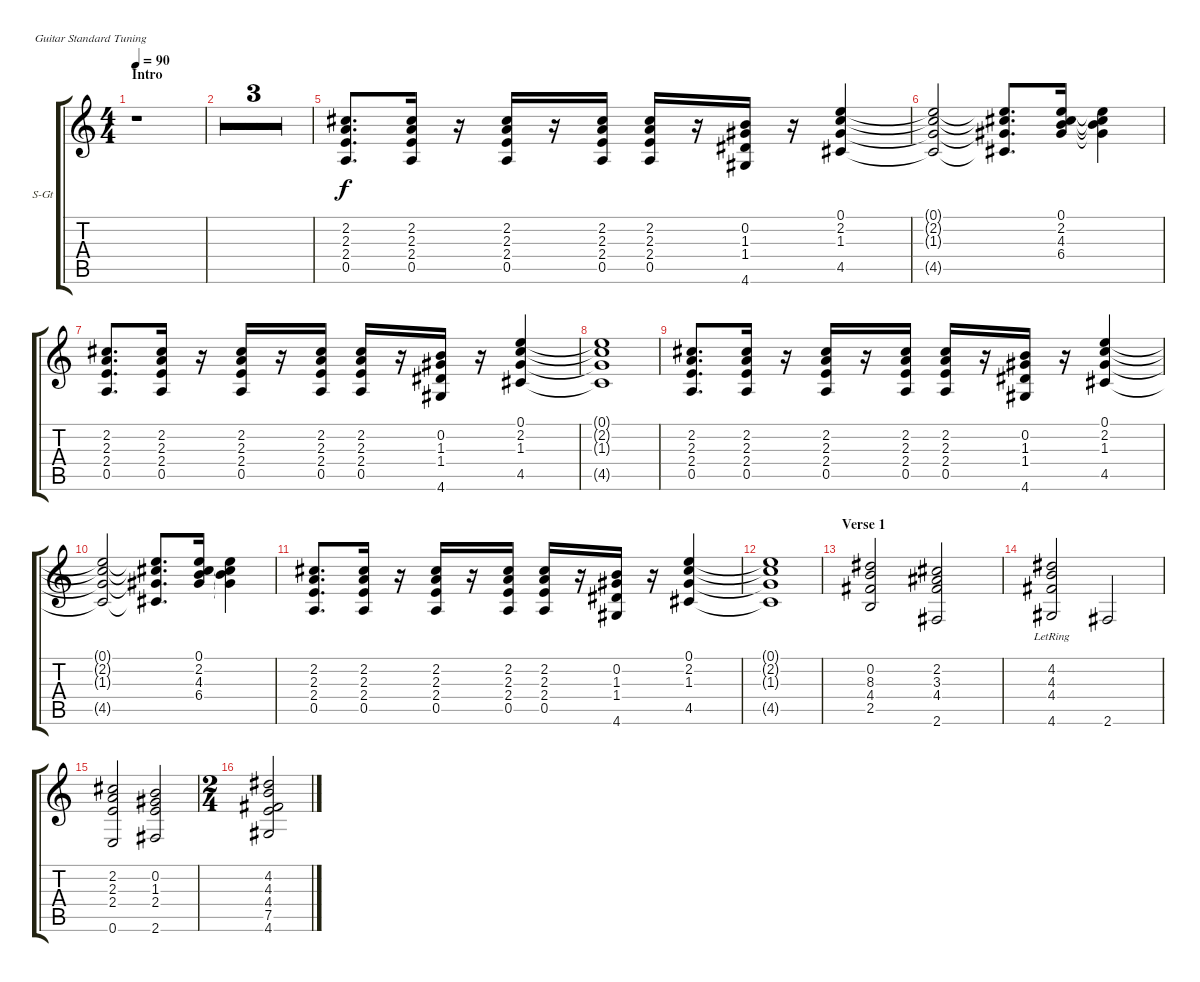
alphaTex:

\bracketExtendMode groupsimilarinstruments
\firstSystemTrackNameOrientation horizontal
\otherSystemsTrackNameOrientation horizontal
\track ("Synth 4" "S-Gt") {multiBarRest instrument synthbrass1}
\staff {score tabs}
\tuning (E4 B3 G3 D3 A2 E2)
\displaytranspose 12
\ts (4 4)
\beaming (8 2 2 2 2)
\section ("" "Intro")
\tempo 90
\clef g2
\ks c
r.1{dy f instrument synthbrass1} |
r.1 |
r.1 |
r.1 |
(2.2 2.3 2.4 0.5).8{d} (2.2 2.3 2.4 0.5).16 r.16 (2.2 2.3 2.4 0.5).16 r.16 (2.2 2.3 2.4 0.5).16 (2.2 2.3 2.4 0.5).16 r.16 (0.2 1.3 1.4 4.6).16 r.16 (0.1 2.2 1.3 4.5).4 |
(0.1{t} 2.2{t} 1.3{t} 4.5{t}).2 (0.1{t} 2.2{t} 1.3{t} 4.5{t}).8{d} (0.1 2.2 4.3 6.4).16 (0.1{t} 2.2{t} 4.3{t} 6.4{t}).4 |
(2.2 2.3 2.4 0.5).8{d} (2.2 2.3 2.4 0.5).16 r.16 (2.2 2.3 2.4 0.5).16 r.16 (2.2 2.3 2.4 0.5).16 (2.2 2.3 2.4 0.5).16 r.16 (0.2 1.3 1.4 4.6).16 r.16 (0.1 2.2 1.3 4.5).4 |
(0.1{t} 2.2{t} 1.3{t} 4.5{t}).1 |
(2.2 2.3 2.4 0.5).8{d} (2.2 2.3 2.4 0.5).16 r.16 (2.2 2.3 2.4 0.5).16 r.16 (2.2 2.3 2.4 0.5).16 (2.2 2.3 2.4 0.5).16 r.16 (0.2 1.3 1.4 4.6).16 r.16 (0.1 2.2 1.3 4.5).4 |
(0.1{t} 2.2{t} 1.3{t} 4.5{t}).2 (0.1{t} 2.2{t} 1.3{t} 4.5{t}).8{d} (0.1 2.2 4.3 6.4).16 (0.1{t} 2.2{t} 4.3{t} 6.4{t}).4 |
(2.2 2.3 2.4 0.5).8{d} (2.2 2.3 2.4 0.5).16 r.16 (2.2 2.3 2.4 0.5).16 r.16 (2.2 2.3 2.4 0.5).16 (2.2 2.3 2.4 0.5).16 r.16 (0.2 1.3 1.4 4.6).16 r.16 (0.1 2.2 1.3 4.5).4 |
(0.1{t} 2.2{t} 1.3{t} 4.5{t}).1 |
\section ("" "Verse 1")
(0.2 8.3 4.4 2.5).2 (2.2 3.3 4.4 2.6).2 |
(4.2{lr} 4.3{lr} 4.4{lr} 4.6).2 2.6.2 |
(2.2 2.3 2.4 0.6).2 (0.2 1.3 2.4 2.6).2 |
\ts (2 4)
\beaming (8 2 2)
(4.2 4.3 4.4 7.5 4.6).2
